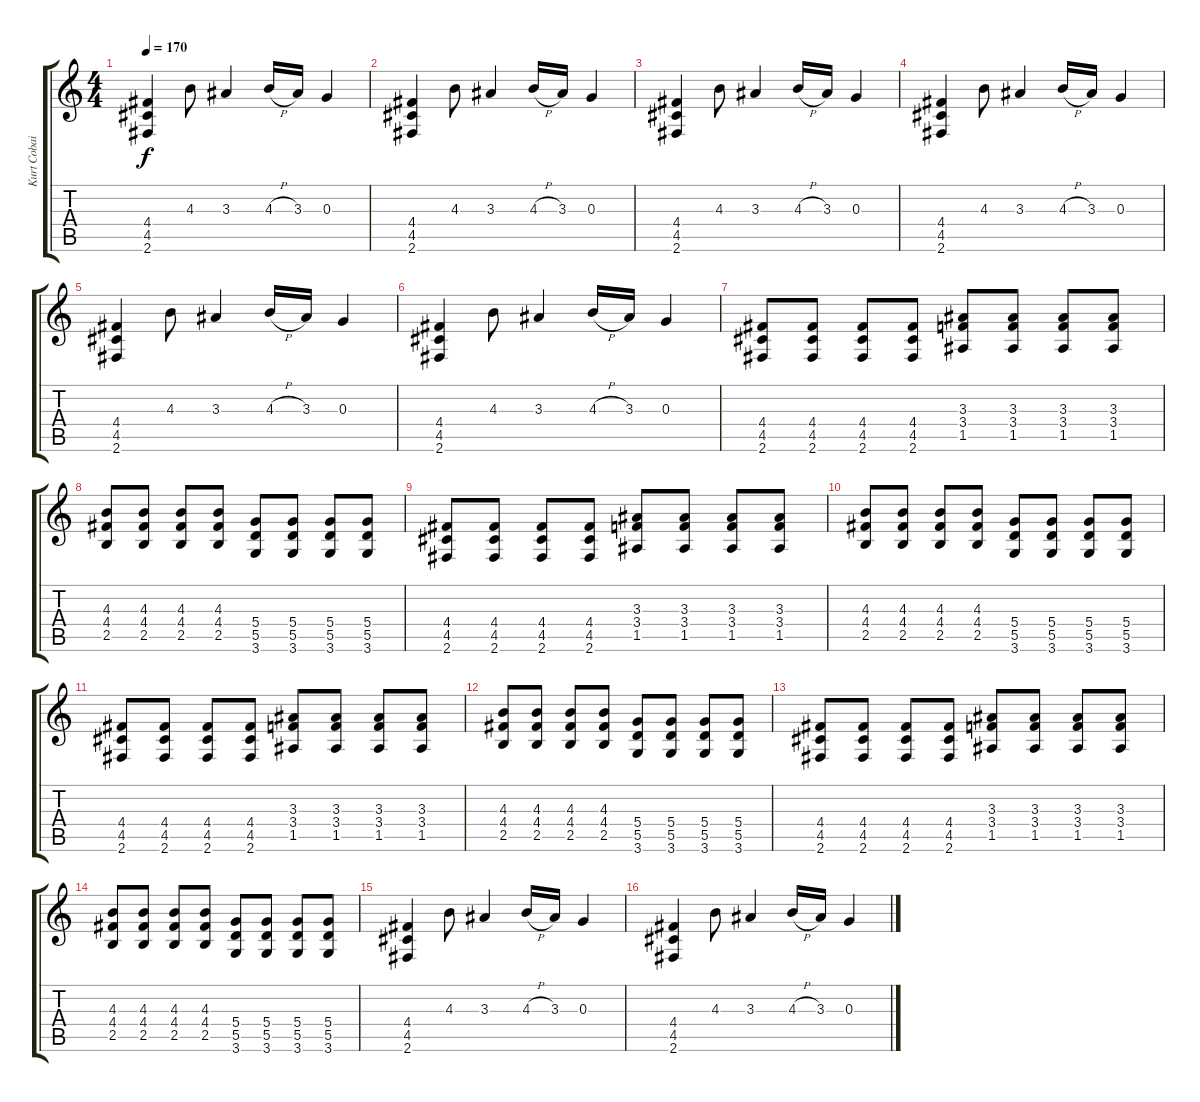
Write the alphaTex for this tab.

\track ("Kurt Cobain" "Kurt Cobai") {instrument overdrivenguitar}
\staff {score tabs}
\tuning (E4 B3 G3 D3 A2 E2) {hide}
\ts (4 4)
\tempo 170
\clef g2
\ks c
(4.4 4.5 2.6).4{dy f} 4.3.8 3.3.4 4.3{h}.16 3.3.16 0.3.4 |
(4.4 4.5 2.6).4 4.3.8 3.3.4 4.3{h}.16 3.3.16 0.3.4 |
(4.4 4.5 2.6).4 4.3.8 3.3.4 4.3{h}.16 3.3.16 0.3.4 |
(4.4 4.5 2.6).4 4.3.8 3.3.4 4.3{h}.16 3.3.16 0.3.4 |
(4.4 4.5 2.6).4 4.3.8 3.3.4 4.3{h}.16 3.3.16 0.3.4 |
(4.4 4.5 2.6).4 4.3.8 3.3.4 4.3{h}.16 3.3.16 0.3.4 |
(4.4 4.5 2.6).8 (4.4 4.5 2.6).8 (4.4 4.5 2.6).8 (4.4 4.5 2.6).8 (3.3 3.4 1.5).8 (3.3 3.4 1.5).8 (3.3 3.4 1.5).8 (3.3 3.4 1.5).8 |
(4.3 4.4 2.5).8 (4.3 4.4 2.5).8 (4.3 4.4 2.5).8 (4.3 4.4 2.5).8 (5.4 5.5 3.6).8 (5.4 5.5 3.6).8 (5.4 5.5 3.6).8 (5.4 5.5 3.6).8 |
(4.4 4.5 2.6).8 (4.4 4.5 2.6).8 (4.4 4.5 2.6).8 (4.4 4.5 2.6).8 (3.3 3.4 1.5).8 (3.3 3.4 1.5).8 (3.3 3.4 1.5).8 (3.3 3.4 1.5).8 |
(4.3 4.4 2.5).8 (4.3 4.4 2.5).8 (4.3 4.4 2.5).8 (4.3 4.4 2.5).8 (5.4 5.5 3.6).8 (5.4 5.5 3.6).8 (5.4 5.5 3.6).8 (5.4 5.5 3.6).8 |
(4.4 4.5 2.6).8 (4.4 4.5 2.6).8 (4.4 4.5 2.6).8 (4.4 4.5 2.6).8 (3.3 3.4 1.5).8 (3.3 3.4 1.5).8 (3.3 3.4 1.5).8 (3.3 3.4 1.5).8 |
(4.3 4.4 2.5).8 (4.3 4.4 2.5).8 (4.3 4.4 2.5).8 (4.3 4.4 2.5).8 (5.4 5.5 3.6).8 (5.4 5.5 3.6).8 (5.4 5.5 3.6).8 (5.4 5.5 3.6).8 |
(4.4 4.5 2.6).8 (4.4 4.5 2.6).8 (4.4 4.5 2.6).8 (4.4 4.5 2.6).8 (3.3 3.4 1.5).8 (3.3 3.4 1.5).8 (3.3 3.4 1.5).8 (3.3 3.4 1.5).8 |
(4.3 4.4 2.5).8 (4.3 4.4 2.5).8 (4.3 4.4 2.5).8 (4.3 4.4 2.5).8 (5.4 5.5 3.6).8 (5.4 5.5 3.6).8 (5.4 5.5 3.6).8 (5.4 5.5 3.6).8 |
(4.4 4.5 2.6).4 4.3.8 3.3.4 4.3{h}.16 3.3.16 0.3.4 |
(4.4 4.5 2.6).4 4.3.8 3.3.4 4.3{h}.16 3.3.16 0.3.4
